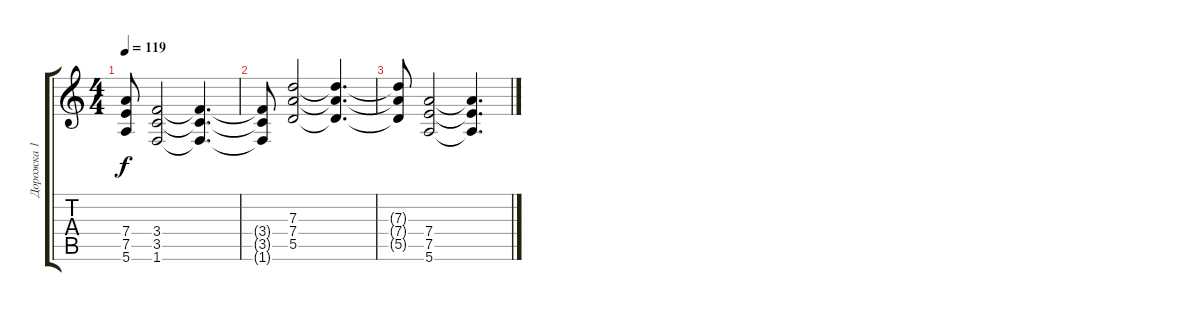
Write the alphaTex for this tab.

\track ("Дорожка 1" "Дорожка 1") {instrument distortionguitar}
\staff {score tabs}
\tuning (E4 B3 G3 D3 A2 E2) {hide}
\ts (4 4)
\tempo 119
\clef g2
\ks c
(7.4{t} 7.5{t} 5.6{t}).8{dy f} (3.4 3.5 1.6).2 (3.4{t} 3.5{t} 1.6{t}).4{d} |
(3.4{t} 3.5{t} 1.6{t}).8 (7.3 7.4 5.5).2 (7.3{t} 7.4{t} 5.5{t}).4{d} |
(7.3{t} 7.4{t} 5.5{t}).8 (7.4 7.5 5.6).2 (7.4{t} 7.5{t} 5.6{t}).4{d}
